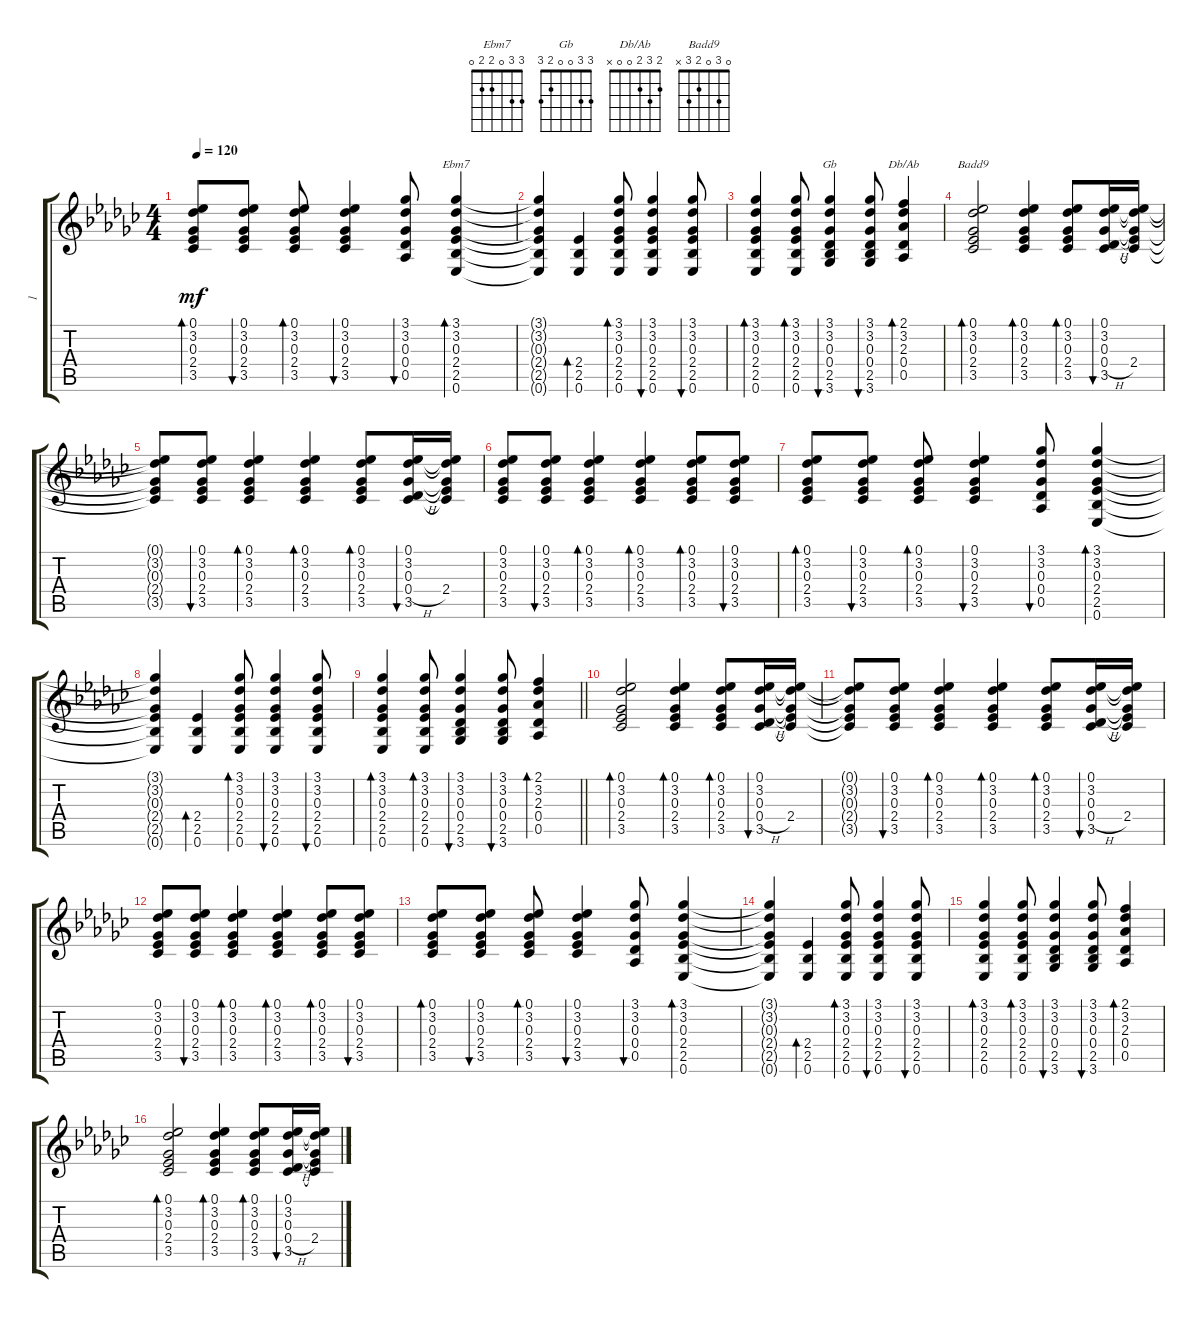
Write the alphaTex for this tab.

\track ("1" "1") {instrument acousticguitarsteel}
\staff {score tabs}
\tuning (Eb4 Bb3 Gb3 Db3 Ab2 Eb2) {hide}
\chord ("Ebm7" 3 3 0 2 2 0)
\chord ("Gb" 3 3 0 0 2 3)
\chord ("Db/Ab" 2 3 2 0 0 x)
\chord ("Badd9" 0 3 0 2 3 x)
\ts (4 4)
\tempo 120
\clef g2
\ks ebminor
(0.1 3.2 0.3 2.4 3.5).8{bd 30 dy mf} (0.1 3.2 0.3 2.4 3.5).8{bu 30} (0.1 3.2 0.3 2.4 3.5).8{bd 30} (0.1 3.2 0.3 2.4 3.5).4{bu 30} (3.1 3.2 0.3 0.4 0.5).8{bu 30} (3.1 3.2 0.3 2.4 2.5 0.6).4{bd 30 ch "Ebm7"} |
(3.1{t} 3.2{t} 0.3{t} 2.4{t} 2.5{t} 0.6{t}).4 (2.4 2.5 0.6).4{bd 30} (3.1 3.2 0.3 2.4 2.5 0.6).8{bd 30} (3.1 3.2 0.3 2.4 2.5 0.6).4{bu 30} (3.1 3.2 0.3 2.4 2.5 0.6).8{bu 30} |
(3.1 3.2 0.3 2.4 2.5 0.6).4{bd 30} (3.1 3.2 0.3 2.4 2.5 0.6).8{bd 30} (3.1 3.2 0.3 0.4 2.5 3.6).4{bu 30 ch "Gb"} (3.1 3.2 0.3 0.4 2.5 3.6).8{bu 30} (2.1 3.2 2.3 0.4 0.5).4{bd 30 ch "Db/Ab"} |
(0.1 3.2 0.3 2.4 3.5).2{bd 30 ch "Badd9"} (0.1 3.2 0.3 2.4 3.5).4{bd 30} (0.1 3.2 0.3 2.4 3.5).8{bd 30} (0.1 3.2 0.3 0.4{h} 3.5).16{bu 30} (0.1{t} 3.2{t} 0.3{t} 2.4 3.5{t}).16 |
(0.1{t} 3.2{t} 0.3{t} 2.4{t} 3.5{t}).8 (0.1 3.2 0.3 2.4 3.5).8{bu 30} (0.1 3.2 0.3 2.4 3.5).4{bd 30} (0.1 3.2 0.3 2.4 3.5).4{bd 30} (0.1 3.2 0.3 2.4 3.5).8{bd 30} (0.1 3.2 0.3 0.4{h} 3.5).16{bu 30} (0.1{t} 3.2{t} 0.3{t} 2.4 3.5{t}).16 |
(0.1 3.2 0.3 2.4 3.5).8 (0.1 3.2 0.3 2.4 3.5).8{bu 30} (0.1 3.2 0.3 2.4 3.5).4{bd 30} (0.1 3.2 0.3 2.4 3.5).4{bd 30} (0.1 3.2 0.3 2.4 3.5).8{bd 30} (0.1 3.2 0.3 2.4 3.5).8{bu 30} |
(0.1 3.2 0.3 2.4 3.5).8{bd 30} (0.1 3.2 0.3 2.4 3.5).8{bu 30} (0.1 3.2 0.3 2.4 3.5).8{bd 30} (0.1 3.2 0.3 2.4 3.5).4{bu 30} (3.1 3.2 0.3 0.4 0.5).8{bu 30} (3.1 3.2 0.3 2.4 2.5 0.6).4{bd 30} |
(3.1{t} 3.2{t} 0.3{t} 2.4{t} 2.5{t} 0.6{t}).4 (2.4 2.5 0.6).4{bd 30} (3.1 3.2 0.3 2.4 2.5 0.6).8{bd 30} (3.1 3.2 0.3 2.4 2.5 0.6).4{bu 30} (3.1 3.2 0.3 2.4 2.5 0.6).8{bu 30} |
\barLineRight lightlight
(3.1 3.2 0.3 2.4 2.5 0.6).4{bd 30} (3.1 3.2 0.3 2.4 2.5 0.6).8{bd 30} (3.1 3.2 0.3 0.4 2.5 3.6).4{bu 30} (3.1 3.2 0.3 0.4 2.5 3.6).8{bu 30} (2.1 3.2 2.3 0.4 0.5).4{bd 30} |
(0.1 3.2 0.3 2.4 3.5).2{bd 30} (0.1 3.2 0.3 2.4 3.5).4{bd 30} (0.1 3.2 0.3 2.4 3.5).8{bd 30} (0.1 3.2 0.3 0.4{h} 3.5).16{bu 30} (0.1{t} 3.2{t} 0.3{t} 2.4 3.5{t}).16 |
(0.1{t} 3.2{t} 0.3{t} 2.4{t} 3.5{t}).8 (0.1 3.2 0.3 2.4 3.5).8{bu 30} (0.1 3.2 0.3 2.4 3.5).4{bd 30} (0.1 3.2 0.3 2.4 3.5).4{bd 30} (0.1 3.2 0.3 2.4 3.5).8{bd 30} (0.1 3.2 0.3 0.4{h} 3.5).16{bu 30} (0.1{t} 3.2{t} 0.3{t} 2.4 3.5{t}).16 |
(0.1 3.2 0.3 2.4 3.5).8 (0.1 3.2 0.3 2.4 3.5).8{bu 30} (0.1 3.2 0.3 2.4 3.5).4{bd 30} (0.1 3.2 0.3 2.4 3.5).4{bd 30} (0.1 3.2 0.3 2.4 3.5).8{bd 30} (0.1 3.2 0.3 2.4 3.5).8{bu 30} |
(0.1 3.2 0.3 2.4 3.5).8{bd 30} (0.1 3.2 0.3 2.4 3.5).8{bu 30} (0.1 3.2 0.3 2.4 3.5).8{bd 30} (0.1 3.2 0.3 2.4 3.5).4{bu 30} (3.1 3.2 0.3 0.4 0.5).8{bu 30} (3.1 3.2 0.3 2.4 2.5 0.6).4{bd 30} |
(3.1{t} 3.2{t} 0.3{t} 2.4{t} 2.5{t} 0.6{t}).4 (2.4 2.5 0.6).4{bd 30} (3.1 3.2 0.3 2.4 2.5 0.6).8{bd 30} (3.1 3.2 0.3 2.4 2.5 0.6).4{bu 30} (3.1 3.2 0.3 2.4 2.5 0.6).8{bu 30} |
(3.1 3.2 0.3 2.4 2.5 0.6).4{bd 30} (3.1 3.2 0.3 2.4 2.5 0.6).8{bd 30} (3.1 3.2 0.3 0.4 2.5 3.6).4{bu 30} (3.1 3.2 0.3 0.4 2.5 3.6).8{bu 30} (2.1 3.2 2.3 0.4 0.5).4{bd 30} |
(0.1 3.2 0.3 2.4 3.5).2{bd 30} (0.1 3.2 0.3 2.4 3.5).4{bd 30} (0.1 3.2 0.3 2.4 3.5).8{bd 30} (0.1 3.2 0.3 0.4{h} 3.5).16{bu 30} (0.1{t} 3.2{t} 0.3{t} 2.4 3.5{t}).16
